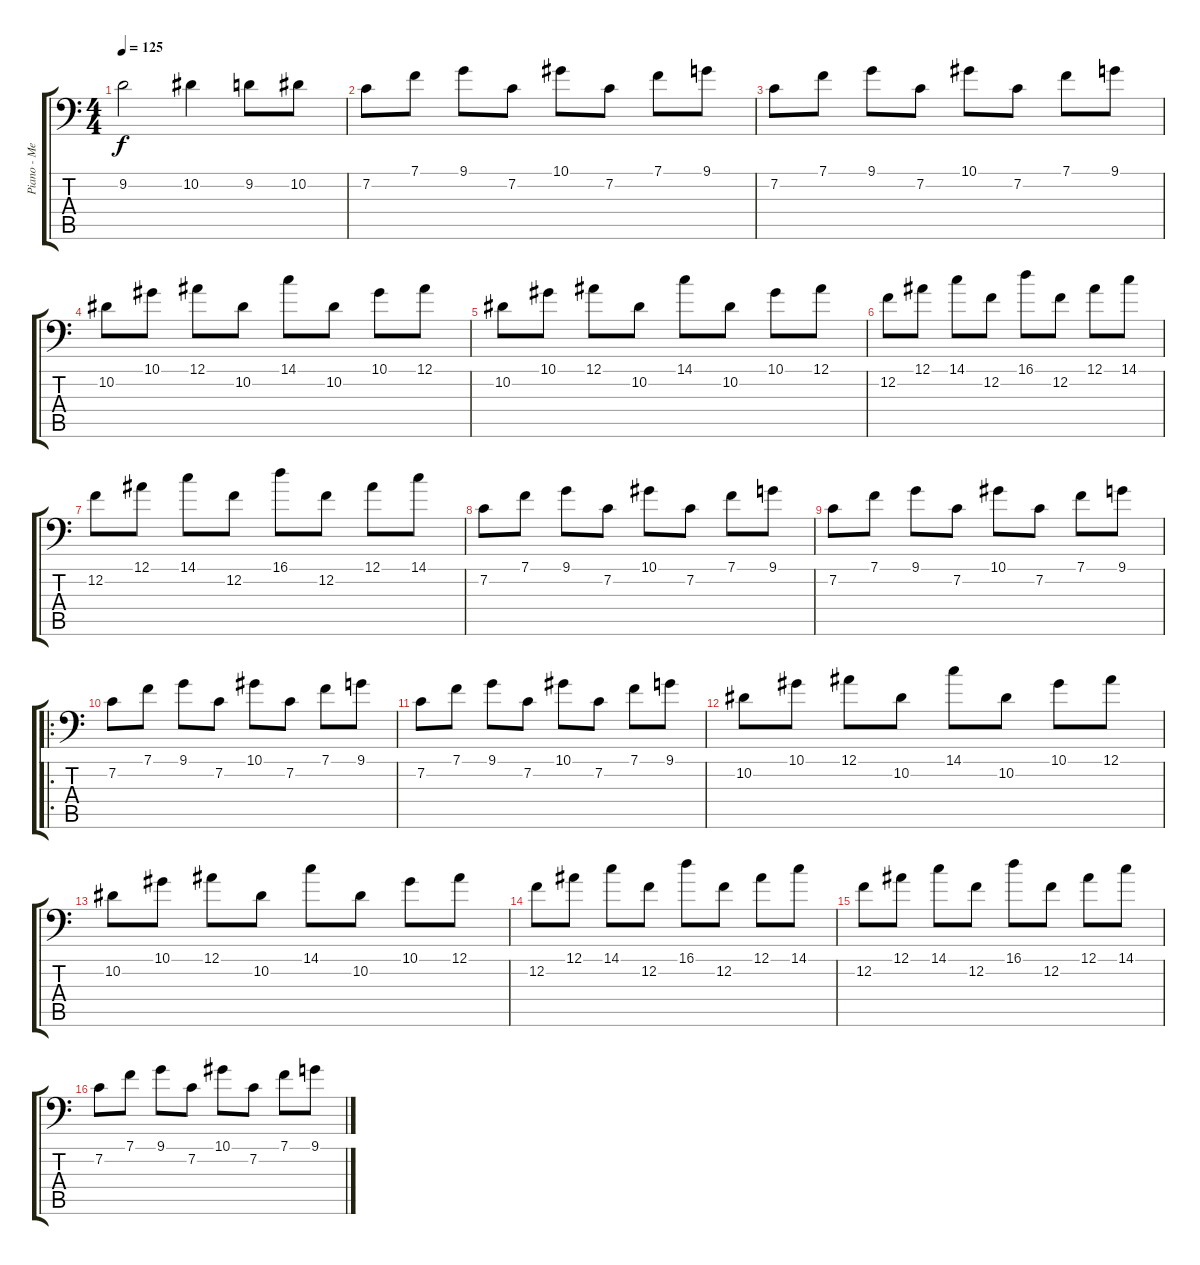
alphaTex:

\track ("Piano - Melody" "Piano - Me") {instrument electricgrandpiano}
\staff {score tabs}
\tuning (Bb3 F3 Db3 Ab2 Eb2 Bb1) {hide}
\ts (4 4)
\tempo 125
\clef f4
\ks c
9.2.2{dy f} 10.2.4 9.2.8 10.2.8 |
7.2.8 7.1.8 9.1.8 7.2.8 10.1.8 7.2.8 7.1.8 9.1.8 |
7.2.8 7.1.8 9.1.8 7.2.8 10.1.8 7.2.8 7.1.8 9.1.8 |
10.2.8 10.1.8 12.1.8 10.2.8 14.1.8 10.2.8 10.1.8 12.1.8 |
10.2.8 10.1.8 12.1.8 10.2.8 14.1.8 10.2.8 10.1.8 12.1.8 |
12.2.8 12.1.8 14.1.8 12.2.8 16.1.8 12.2.8 12.1.8 14.1.8 |
12.2.8 12.1.8 14.1.8 12.2.8 16.1.8 12.2.8 12.1.8 14.1.8 |
7.2.8 7.1.8 9.1.8 7.2.8 10.1.8 7.2.8 7.1.8 9.1.8 |
7.2.8 7.1.8 9.1.8 7.2.8 10.1.8 7.2.8 7.1.8 9.1.8 |
\ro
7.2.8 7.1.8 9.1.8 7.2.8 10.1.8 7.2.8 7.1.8 9.1.8 |
7.2.8 7.1.8 9.1.8 7.2.8 10.1.8 7.2.8 7.1.8 9.1.8 |
10.2.8 10.1.8 12.1.8 10.2.8 14.1.8 10.2.8 10.1.8 12.1.8 |
10.2.8 10.1.8 12.1.8 10.2.8 14.1.8 10.2.8 10.1.8 12.1.8 |
12.2.8 12.1.8 14.1.8 12.2.8 16.1.8 12.2.8 12.1.8 14.1.8 |
12.2.8 12.1.8 14.1.8 12.2.8 16.1.8 12.2.8 12.1.8 14.1.8 |
7.2.8 7.1.8 9.1.8 7.2.8 10.1.8 7.2.8 7.1.8 9.1.8
